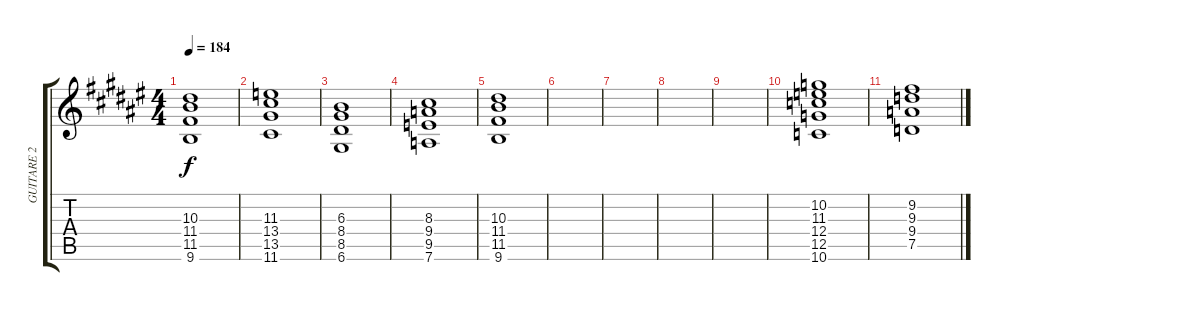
\track ("GUITARE 2" "GUITARE 2") {instrument distortionguitar}
\staff {score tabs}
\tuning (D4 A3 F3 C3 G2 D2) {hide}
\ts (4 4)
\tempo 184
\clef g2
\ks f#
(10.3 11.4 11.5 9.6).1{dy f} |
(11.3 13.4 13.5 11.6).1 |
(6.3 8.4 8.5 6.6).1 |
(8.3 9.4 9.5 7.6).1 |
(10.3 11.4 11.5 9.6).1 |
|
|
|
|
(10.2 11.3 12.4 12.5 10.6).1 |
(9.2 9.3 9.4 7.5).1
